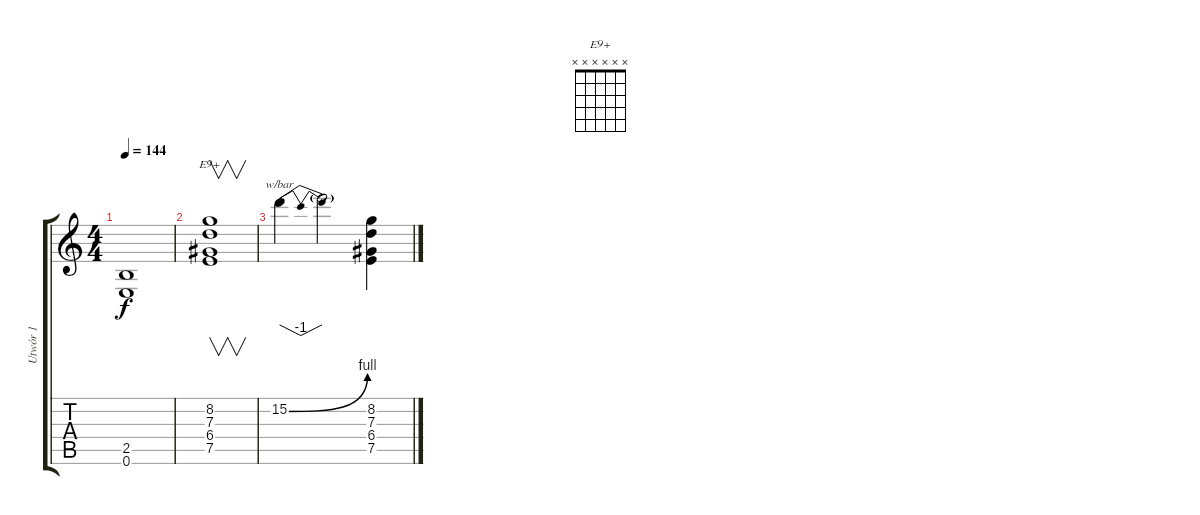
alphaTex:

\track ("Utwór 1" "Utwór 1") {instrument distortionguitar}
\staff {score tabs}
\tuning (E4 B3 G3 D3 A2 E2) {hide}
\chord ("E9+" x x x x x x) {firstfret 0}
\ts (4 4)
\tempo 144
\clef g2
\ks c
(2.5{t} 0.6{t}).1{dy f} |
(8.2 7.3 6.4 7.5).1{v ch "E9+"} |
15.2{be (bend 0 0 60 4)}.4{tbe (dip default 0 0 30 -4 60 0)} 15.2{t}.2 (8.2 7.3 6.4 7.5).4
